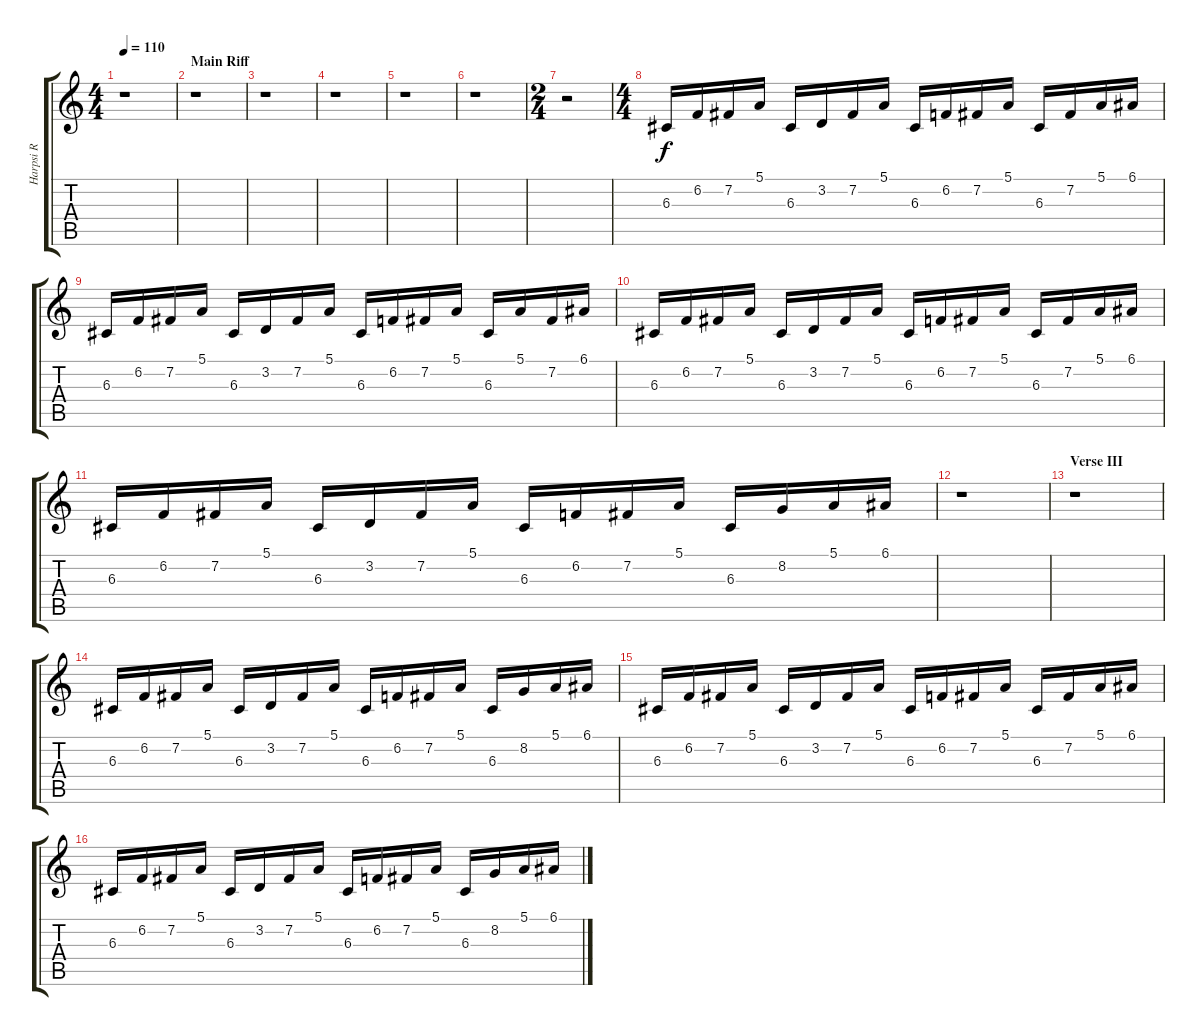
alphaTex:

\track ("Harpsi R" "Harpsi R") {instrument harpsichord}
\staff {score tabs}
\tuning (E4 B3 G3 D3 A2 E2) {hide}
\ts (4 4)
\tempo 110
\clef g2
\ks c
r.1{dy f} |
\section ("" "Main Riff")
r.1 |
r.1 |
r.1 |
r.1 |
r.1 |
\ts (2 4)
r.2 |
\ts (4 4)
6.3.16{volume 13 balance 9} 6.2.16 7.2.16 5.1.16 6.3.16 3.2.16 7.2.16 5.1.16 6.3.16 6.2.16 7.2.16 5.1.16 6.3.16 7.2.16 5.1.16 6.1.16 |
6.3.16 6.2.16 7.2.16 5.1.16 6.3.16 3.2.16 7.2.16 5.1.16 6.3.16 6.2.16 7.2.16 5.1.16 6.3.16 5.1.16 7.2.16 6.1.16 |
6.3.16 6.2.16 7.2.16 5.1.16 6.3.16 3.2.16 7.2.16 5.1.16 6.3.16 6.2.16 7.2.16 5.1.16 6.3.16 7.2.16 5.1.16 6.1.16 |
6.3.16 6.2.16 7.2.16 5.1.16 6.3.16 3.2.16 7.2.16 5.1.16 6.3.16 6.2.16 7.2.16 5.1.16 6.3.16 8.2.16 5.1.16 6.1.16 |
r.1 |
\section ("" "Verse III")
r.1 |
6.3.16 6.2.16 7.2.16 5.1.16 6.3.16 3.2.16 7.2.16 5.1.16 6.3.16 6.2.16 7.2.16 5.1.16 6.3.16 8.2.16 5.1.16 6.1.16 |
6.3.16 6.2.16 7.2.16 5.1.16 6.3.16 3.2.16 7.2.16 5.1.16 6.3.16 6.2.16 7.2.16 5.1.16 6.3.16 7.2.16 5.1.16 6.1.16 |
6.3.16 6.2.16 7.2.16 5.1.16 6.3.16 3.2.16 7.2.16 5.1.16 6.3.16 6.2.16 7.2.16 5.1.16 6.3.16 8.2.16 5.1.16 6.1.16
